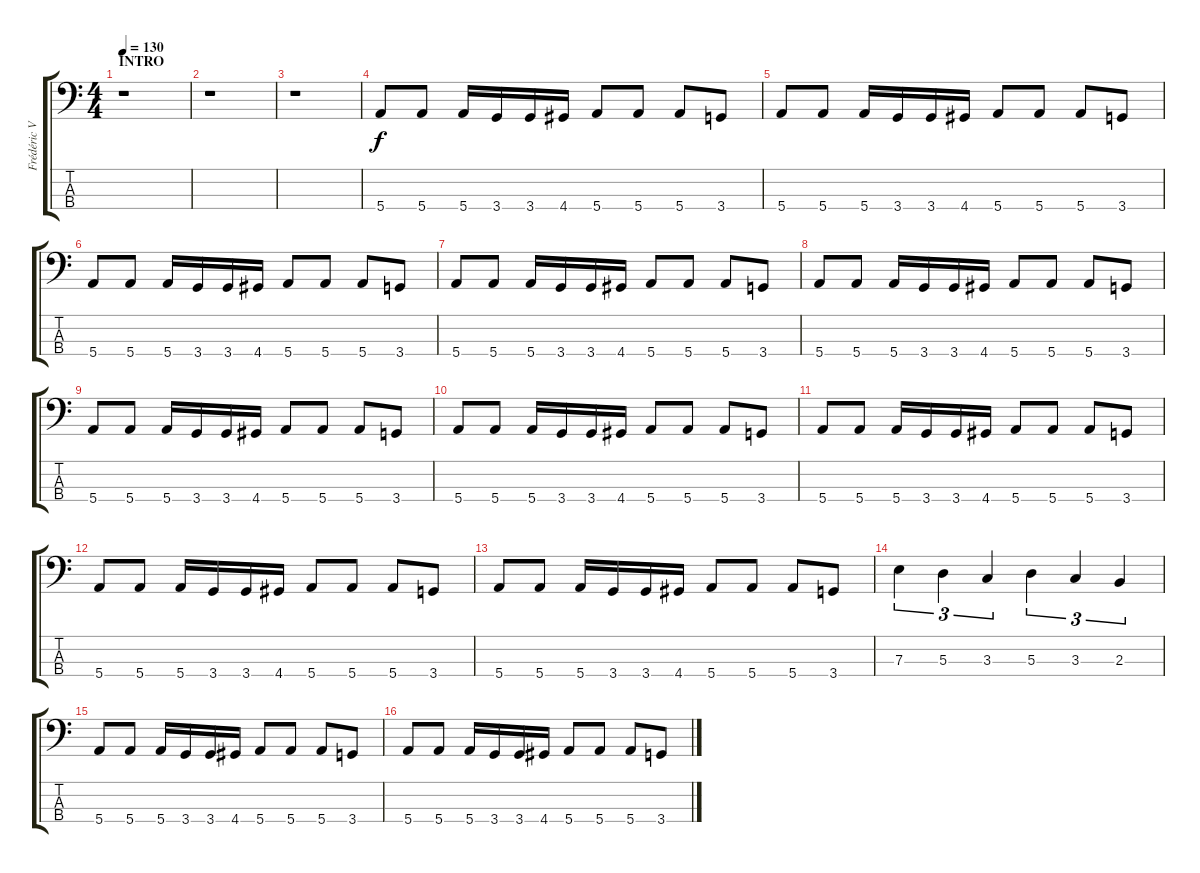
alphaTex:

\track ("Frédéric VIDALENC" "Frédéric V") {instrument electricbassfinger}
\staff {score tabs}
\tuning (G2 D2 A1 E1) {hide}
\ts (4 4)
\section ("" "INTRO")
\tempo 130
\clef f4
\ks c
r.1{dy f instrument electricbassfinger} |
r.1 |
r.1 |
5.4.8 5.4.8 5.4.16 3.4.16 3.4.16 4.4.16 5.4.8 5.4.8 5.4.8 3.4.8 |
5.4.8 5.4.8 5.4.16 3.4.16 3.4.16 4.4.16 5.4.8 5.4.8 5.4.8 3.4.8 |
5.4.8 5.4.8 5.4.16 3.4.16 3.4.16 4.4.16 5.4.8 5.4.8 5.4.8 3.4.8 |
5.4.8 5.4.8 5.4.16 3.4.16 3.4.16 4.4.16 5.4.8 5.4.8 5.4.8 3.4.8 |
5.4.8 5.4.8 5.4.16 3.4.16 3.4.16 4.4.16 5.4.8 5.4.8 5.4.8 3.4.8 |
5.4.8 5.4.8 5.4.16 3.4.16 3.4.16 4.4.16 5.4.8 5.4.8 5.4.8 3.4.8 |
5.4.8 5.4.8 5.4.16 3.4.16 3.4.16 4.4.16 5.4.8 5.4.8 5.4.8 3.4.8 |
5.4.8 5.4.8 5.4.16 3.4.16 3.4.16 4.4.16 5.4.8 5.4.8 5.4.8 3.4.8 |
5.4.8 5.4.8 5.4.16 3.4.16 3.4.16 4.4.16 5.4.8 5.4.8 5.4.8 3.4.8 |
5.4.8 5.4.8 5.4.16 3.4.16 3.4.16 4.4.16 5.4.8 5.4.8 5.4.8 3.4.8 |
7.3.4{tu (3 2)} 5.3.4{tu (3 2)} 3.3.4{tu (3 2)} 5.3.4{tu (3 2)} 3.3.4{tu (3 2)} 2.3.4{tu (3 2)} |
5.4.8 5.4.8 5.4.16 3.4.16 3.4.16 4.4.16 5.4.8 5.4.8 5.4.8 3.4.8 |
5.4.8 5.4.8 5.4.16 3.4.16 3.4.16 4.4.16 5.4.8 5.4.8 5.4.8 3.4.8
